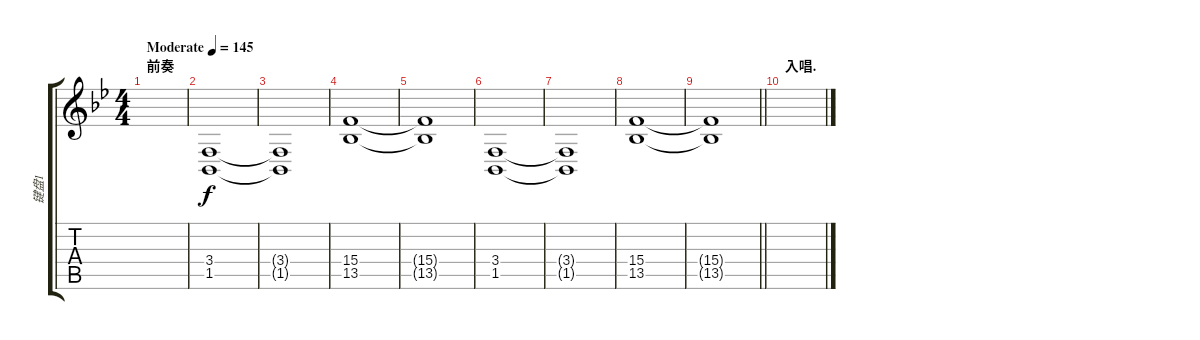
\track ("键盘1" "键盘1") {instrument churchorgan}
\staff {score tabs}
\tuning (E4 B3 G3 D3 A2 E2) {hide}
\ts (4 4)
\section ("" "前奏")
\tempo (145 "Moderate")
\clef g2
\ks bb
|
(3.4 1.5).1{volume 6 instrument churchorgan} |
(3.4{t} 1.5{t}).1 |
(15.4 13.5).1 |
(15.4{t} 13.5{t}).1 |
(3.4 1.5).1{volume 6 instrument churchorgan} |
(3.4{t} 1.5{t}).1 |
(15.4 13.5).1 |
\barLineRight lightlight
(15.4{t} 13.5{t}).1 |
\section ("" "入唱.")
